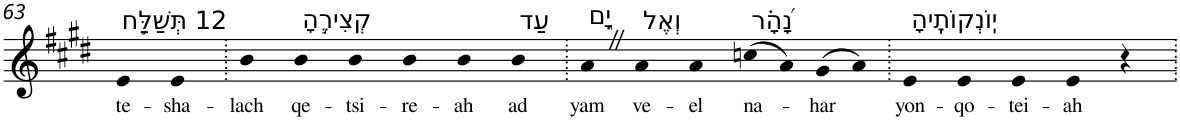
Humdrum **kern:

**kern	**text
*part1	*part1
*staff1	*staff1
*I"Piano	*
*I'Pno	*
!!LO:PB:g=z
*clefG2	*
*k[f#c#g#d#]	*
*E:	*
=63	=63
!LO:TX:a:t=12 תְּשַׁלַּ֣ח	!
!	!LO:LY:b
4e	te-
!	!LO:LY:b
4e	-sha-
=64.	=64.
!	!LO:LY:b
4b	-lach
!LO:TX:a:t=קְצִירֶ֣הָ	!
!	!LO:LY:b
4b	qe-
!	!LO:LY:b
4b	-tsi-
!	!LO:LY:b
4b	-re-
!	!LO:LY:b
4b	-ah
!LO:TX:a:t=עַד	!
!	!LO:LY:b
4b	ad
=65.	=65.
!LO:TX:a:t=יָ֑ם	!
!	!LO:LY:b
4aZ	yam
!LO:TX:a:t=וְאֶל	!
!	!LO:LY:b
4a	ve-
!	!LO:LY:b
4a	-el
!LO:TX:a:t=נָ֝הָ֗ר	!
!	!LO:LY:b
(>8ccn	na-
8a)	.
!	!LO:LY:b
(>8g#	-har
8a)	.
=66.	=66.
!LO:TX:a:t=יֽוֹנְקוֹתֶֽיהָ	!
!	!LO:LY:b
4e	yon-
!	!LO:LY:b
4e	-qo-
!	!LO:LY:b
4e	-tei-
!	!LO:LY:b
4e	-ah
4r	.
=.	=.
*-	*-
